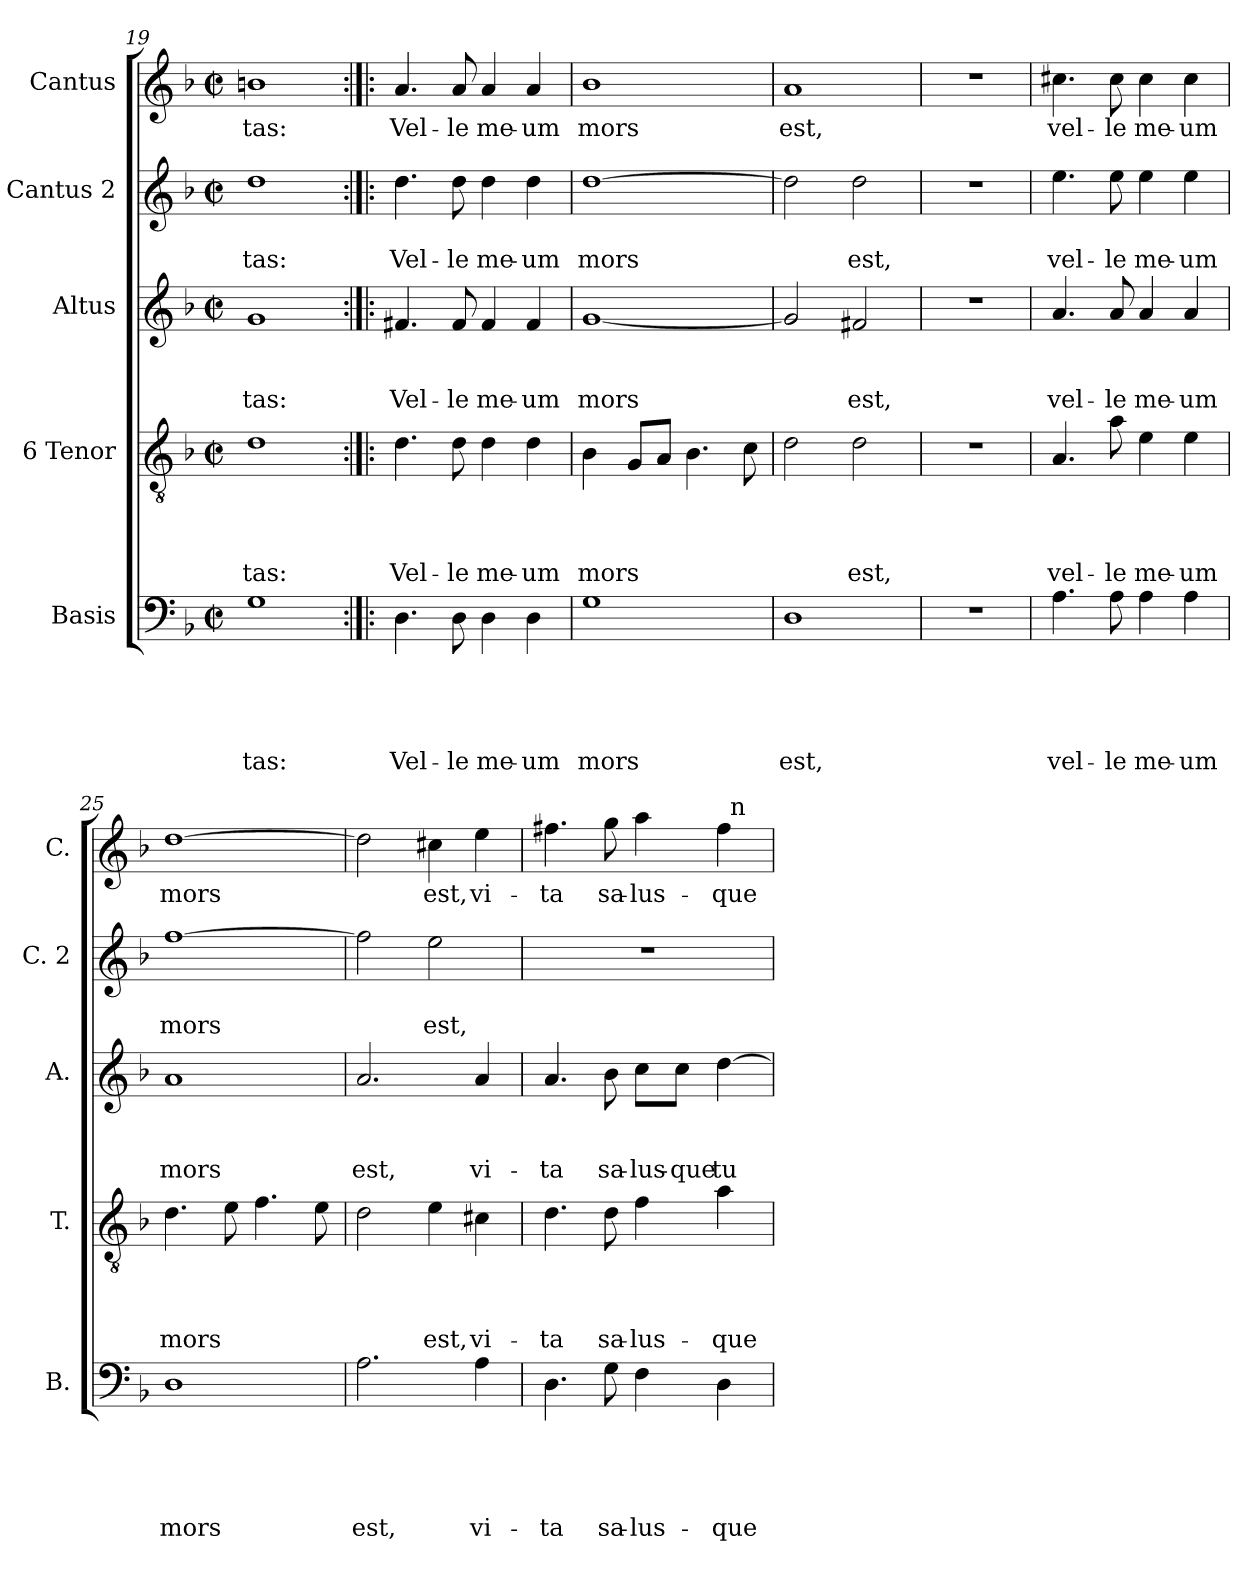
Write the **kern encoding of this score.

**kern	**text	**text	**text	**text	**text	**kern	**text	**text	**text	**text	**kern	**text	**text	**text	**kern	**text	**text	**kern	**text
*part5	*part5	*part5	*part5	*part5	*part5	*part4	*part4	*part4	*part4	*part4	*part3	*part3	*part3	*part3	*part2	*part2	*part2	*part1	*part1
*staff5	*staff5	*staff5	*staff5	*staff5	*staff5	*staff4	*staff4	*staff4	*staff4	*staff4	*staff3	*staff3	*staff3	*staff3	*staff2	*staff2	*staff2	*staff1	*staff1
*I"Basis	*	*	*	*	*	*I"6 Tenor	*	*	*	*	*I"Altus	*	*	*	*I"Cantus 2	*	*	*I"Cantus	*
*I'B.	*	*	*	*	*	*I'T.	*	*	*	*	*I'A.	*	*	*	*I'C. 2	*	*	*I'C.	*
*clefF4	*	*	*	*	*	*clefGv2	*	*	*	*	*clefG2	*	*	*	*clefG2	*	*	*clefG2	*
*k[b-]	*	*	*	*	*	*k[b-]	*	*	*	*	*k[b-]	*	*	*	*k[b-]	*	*	*k[b-]	*
*F:	*	*	*	*	*	*F:	*	*	*	*	*F:	*	*	*	*F:	*	*	*F:	*
*M2/2	*	*	*	*	*	*M2/2	*	*	*	*	*M2/2	*	*	*	*M2/2	*	*	*M2/2	*
*met(c|)	*	*	*	*	*	*met(c|)	*	*	*	*	*met(c|)	*	*	*	*met(c|)	*	*	*met(c|)	*
=19	=19	=19	=19	=19	=19	=19	=19	=19	=19	=19	=19	=19	=19	=19	=19	=19	=19	=19	=19
!	!	!	!	!	!LO:LY:b	!	!	!	!	!LO:LY:b	!	!	!	!LO:LY:b	!	!	!LO:LY:b	!	!LO:LY:b
1G	.	.	.	.	-tas:	1d	.	.	.	-tas:	1g	.	.	-tas:	1dd	.	-tas:	1bn	-tas:
=20:|!|:	=20:|!|:	=20:|!|:	=20:|!|:	=20:|!|:	=20:|!|:	=20:|!|:	=20:|!|:	=20:|!|:	=20:|!|:	=20:|!|:	=20:|!|:	=20:|!|:	=20:|!|:	=20:|!|:	=20:|!|:	=20:|!|:	=20:|!|:	=20:|!|:	=20:|!|:
!	!	!	!	!	!LO:LY:b	!	!	!	!	!LO:LY:b	!	!	!	!LO:LY:b	!	!	!LO:LY:b	!	!LO:LY:b
4.D\	.	.	.	.	Vel-	4.d\	.	.	.	Vel-	4.f#X/	.	.	Vel-	4.dd\	.	Vel-	4.a/	Vel-
!	!	!	!	!	!LO:LY:b	!	!	!	!	!LO:LY:b	!	!	!	!LO:LY:b	!	!	!LO:LY:b	!	!LO:LY:b
8D\	.	.	.	.	-le	8d\	.	.	.	-le	8f#/	.	.	-le	8dd\	.	-le	8a/	-le
!	!	!	!	!	!LO:LY:b	!	!	!	!	!LO:LY:b	!	!	!	!LO:LY:b	!	!	!LO:LY:b	!	!LO:LY:b
4D\	.	.	.	.	me-	4d\	.	.	.	me-	4f#/	.	.	me-	4dd\	.	me-	4a/	me-
!	!	!	!	!	!LO:LY:b	!	!	!	!	!LO:LY:b	!	!	!	!LO:LY:b	!	!	!LO:LY:b	!	!LO:LY:b
4D\	.	.	.	.	-um	4d\	.	.	.	-um	4f#/	.	.	-um	4dd\	.	-um	4a/	-um
=21	=21	=21	=21	=21	=21	=21	=21	=21	=21	=21	=21	=21	=21	=21	=21	=21	=21	=21	=21
!	!	!	!	!	!LO:LY:b	!	!	!	!	!LO:LY:b	!	!	!	!LO:LY:b	!	!	!LO:LY:b	!	!LO:LY:b
1G	.	.	.	.	mors	4B-\	.	.	.	mors	[<1g	.	.	mors	[<1dd	.	mors	1b-	mors
.	.	.	.	.	.	8G/L	.	.	.	.	.	.	.	.	.	.	.	.	.
.	.	.	.	.	.	8A/J	.	.	.	.	.	.	.	.	.	.	.	.	.
.	.	.	.	.	.	4.B-\	.	.	.	.	.	.	.	.	.	.	.	.	.
.	.	.	.	.	.	8c\	.	.	.	.	.	.	.	.	.	.	.	.	.
!!LO:LB:g=z
=22	=22	=22	=22	=22	=22	=22	=22	=22	=22	=22	=22	=22	=22	=22	=22	=22	=22	=22	=22
!	!	!	!	!	!LO:LY:b	!	!	!	!	!	!	!	!	!	!	!	!	!	!LO:LY:b
1D	.	.	.	.	est,	2d\	.	.	.	.	2g/]	.	.	.	2dd\]	.	.	1a	est,
!	!	!	!	!	!	!	!	!	!	!LO:LY:b	!	!	!	!LO:LY:b	!	!	!LO:LY:b	!	!
.	.	.	.	.	.	2d\	.	.	.	est,	2f#X/	.	.	est,	2dd\	.	est,	.	.
=23	=23	=23	=23	=23	=23	=23	=23	=23	=23	=23	=23	=23	=23	=23	=23	=23	=23	=23	=23
1r	.	.	.	.	.	1r	.	.	.	.	1r	.	.	.	1r	.	.	1r	.
=24	=24	=24	=24	=24	=24	=24	=24	=24	=24	=24	=24	=24	=24	=24	=24	=24	=24	=24	=24
!	!	!	!	!	!LO:LY:b	!	!	!	!	!LO:LY:b	!	!	!	!LO:LY:b	!	!	!LO:LY:b	!	!LO:LY:b
4.A\	.	.	.	.	vel-	4.A/	.	.	.	vel-	4.a/	.	.	vel-	4.ee\	.	vel-	4.cc#X\	vel-
!	!	!	!	!	!LO:LY:b	!	!	!	!	!LO:LY:b	!	!	!	!LO:LY:b	!	!	!LO:LY:b	!	!LO:LY:b
8A\	.	.	.	.	-le	8a\	.	.	.	-le	8a/	.	.	-le	8ee\	.	-le	8cc#\	-le
!	!	!	!	!	!LO:LY:b	!	!	!	!	!LO:LY:b	!	!	!	!LO:LY:b	!	!	!LO:LY:b	!	!LO:LY:b
4A\	.	.	.	.	me-	4e\	.	.	.	me-	4a/	.	.	me-	4ee\	.	me-	4cc#\	me-
!	!	!	!	!	!LO:LY:b	!	!	!	!	!LO:LY:b	!	!	!	!LO:LY:b	!	!	!LO:LY:b	!	!LO:LY:b
4A\	.	.	.	.	-um	4e\	.	.	.	-um	4a/	.	.	-um	4ee\	.	-um	4cc#\	-um
=25	=25	=25	=25	=25	=25	=25	=25	=25	=25	=25	=25	=25	=25	=25	=25	=25	=25	=25	=25
!	!	!	!	!	!LO:LY:b	!	!	!	!	!LO:LY:b	!	!	!	!LO:LY:b	!	!	!LO:LY:b	!	!LO:LY:b
1D	.	.	.	.	mors	4.d\	.	.	.	mors	1a	.	.	mors	[>1ff	.	mors	[>1dd	mors
.	.	.	.	.	.	8e\	.	.	.	.	.	.	.	.	.	.	.	.	.
.	.	.	.	.	.	4.f\	.	.	.	.	.	.	.	.	.	.	.	.	.
.	.	.	.	.	.	8e\	.	.	.	.	.	.	.	.	.	.	.	.	.
=26	=26	=26	=26	=26	=26	=26	=26	=26	=26	=26	=26	=26	=26	=26	=26	=26	=26	=26	=26
!	!	!	!	!	!LO:LY:b	!	!	!	!	!	!	!	!	!LO:LY:b	!	!	!	!	!
2.A\	.	.	.	.	est,	2d\	.	.	.	.	2.a/	.	.	est,	2ff\]	.	.	2dd\]	.
!	!	!	!	!	!	!	!	!	!	!LO:LY:b	!	!	!	!	!	!	!LO:LY:b	!	!LO:LY:b
.	.	.	.	.	.	4e\	.	.	.	est,	.	.	.	.	2ee\	.	est,	4cc#X\	est,
!	!	!	!	!	!LO:LY:b	!	!	!	!	!LO:LY:b	!	!	!	!LO:LY:b	!	!	!	!	!LO:LY:b
4A\	.	.	.	.	vi-	4c#X\	.	.	.	vi-	4a/	.	.	vi-	.	.	.	4ee\	vi-
=27	=27	=27	=27	=27	=27	=27	=27	=27	=27	=27	=27	=27	=27	=27	=27	=27	=27	=27	=27
!	!	!	!	!	!LO:LY:b	!	!	!	!	!LO:LY:b	!	!	!	!LO:LY:b	!	!	!	!	!LO:LY:b
*	*	*	*	*	*	*	*	*	*	*	*	*	*	*	*	*	*	*^	*
4.D\	.	.	.	.	-ta	4.d\	.	.	.	-ta	4.a/	.	.	-ta	1r	.	.	4.ff#X\	2ryy	-ta
!	!	!	!	!	!LO:LY:b	!	!	!	!	!LO:LY:b	!	!	!	!LO:LY:b	!	!	!	!	!	!LO:LY:b
8G\	.	.	.	.	sa-	8d\	.	.	.	sa-	8b-\	.	.	sa-	.	.	.	8gg\	.	sa-
!	!	!	!	!	!LO:LY:b	!	!	!	!	!LO:LY:b	!	!	!	!LO:LY:b	!	!	!	!	!	!LO:LY:b
4F\	.	.	.	.	-lus-	4f\	.	.	.	-lus-	8cc\L	.	.	-lus-	.	.	.	4aa\	4ryy	-lus-
!	!	!	!	!	!	!	!	!	!	!	!	!	!	!LO:LY:b	!	!	!	!	!	!
.	.	.	.	.	.	.	.	.	.	.	8cc\J	.	.	-que	.	.	.	.	.	.
!	!	!	!	!	!LO:LY:b	!	!	!	!	!LO:LY:b	!	!	!	!LO:LY:b	!	!	!	!	!	!LO:LY:b
4D\	.	.	.	.	-que	4a\	.	.	.	-que	[<4dd\	.	.	tu-	.	.	.	4ff#\	32ryy	-que
!	!	!	!	!	!	!	!	!	!	!	!	!	!	!	!	!	!	!	!LO:TX:a:t=n	!
.	.	.	.	.	.	.	.	.	.	.	.	.	.	.	.	.	.	.	8..ryy	.
*	*	*	*	*	*	*	*	*	*	*	*	*	*	*	*	*	*	*v	*v	*
=	=	=	=	=	=	=	=	=	=	=	=	=	=	=	=	=	=	=	=
*-	*-	*-	*-	*-	*-	*-	*-	*-	*-	*-	*-	*-	*-	*-	*-	*-	*-	*-	*-
